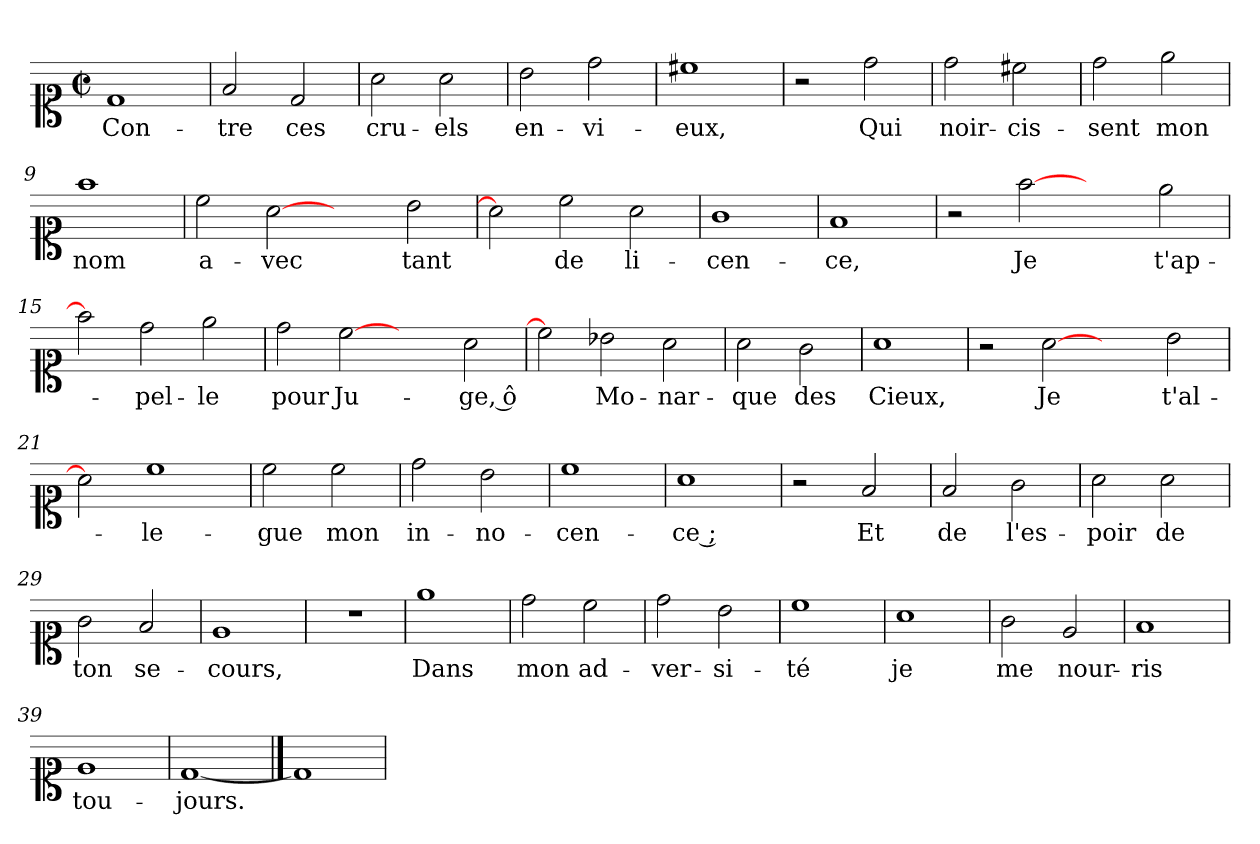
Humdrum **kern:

**kern	**text
*part1	*part1
*staff1	*staff1
*clefC1	*
*k[]	*
*C:	*
*M2/2	*
*met(c|)	*
=1	=1
1d	Con-
=2	=2
2f/	-tre
2d/	ces
=3	=3
2a\	cru-
2a\	-els
=4	=4
2b\	en-
2dd\	-vi-
=5	=5
1cc#X	-eux,
=6	=6
2r	.
2dd\	Qui
=7	=7
2dd\	noir-
2cc#X\	-cis-
!!LO:LB:g=z
=8	=8
2dd\	-sent
2ee\	mon
=9	=9
1ff	nom
=10	=10
2cc\	a-
[2a	-vec
2ryy	.
2b\	tant
=11	=11
2a]	.
2cc\	de
2a\	li-
=12	=12
1g	-cen-
=13	=13
1f	-ce,
=14	=14
2r	.
[2ff	Je
2ryy	.
2ee\	t'ap-
!!LO:LB:g=z
=15	=15
2ff]	.
2dd\	-pel-
2ee\	-le
=16	=16
2dd\	pour
[2cc	Ju-
2ryy	.
2a\	-ge, ô
=17	=17
2cc]	.
2b-X\	Mo-
2a\	-nar-
=18	=18
2a\	-que
2g\	des
=19	=19
1a	Cieux,
=20	=20
2r	.
[2a	Je
2ryy	.
2b\	t'al-
!!LO:LB:g=z
=21	=21
2a]	.
1cc	-le-
=22	=22
2cc\	-gue
2cc\	mon
=23	=23
2dd\	in-
2b\	-no-
=24	=24
1cc	-cen-
=25	=25
1a	-ce ;
=26	=26
2r	.
2f/	Et
=27	=27
2f/	de
2g\	l'es-
=28	=28
2a\	-poir
2a\	de
!!LO:LB:g=z
=29	=29
2g\	ton
2f/	se-
=30	=30
1e	-cours,
=31	=31
1r	.
=32	=32
1ee	Dans
=33	=33
2dd\	mon
2cc\	ad-
=34	=34
2dd\	-ver-
2b\	-si-
=35	=35
1cc	-té
=36	=36
1a	je
!!LO:LB:g=z
=37	=37
2g\	me
2e/	nour-
=38	=38
1f	-ris
=39	=39
1e	tou-
=40	=40
[1d	-jours.
==41	==41
1d]	.
=	=
*-	*-
